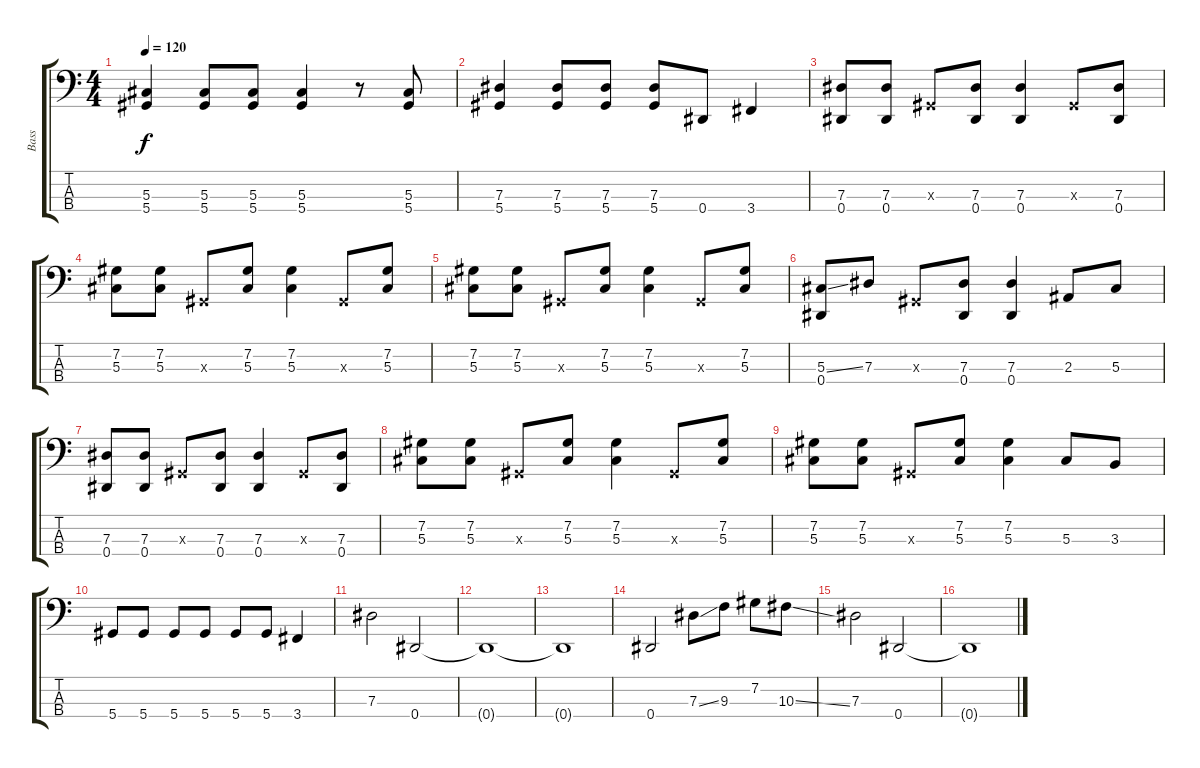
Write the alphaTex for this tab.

\track ("Bass" "Bass") {instrument electricbasspick}
\staff {score tabs}
\tuning (Gb2 Db2 Ab1 Eb1) {hide}
\ts (4 4)
\tempo 120
\clef f4
\ks c
(5.3 5.4).4{dy f} (5.3 5.4).8 (5.3 5.4).8 (5.3 5.4).4 r.8 (5.3 5.4).8 |
(7.3 5.4).4 (7.3 5.4).8 (7.3 5.4).8 (7.3 5.4).8 0.4.8 3.4.4 |
(7.3 0.4).8 (7.3 0.4).8 0.3{x}.8 (7.3 0.4).8 (7.3 0.4).4 0.3{x}.8 (7.3 0.4).8 |
(7.2 5.3).8 (7.2 5.3).8 0.3{x}.8 (7.2 5.3).8 (7.2 5.3).4 0.3{x}.8 (7.2 5.3).8 |
(7.2 5.3).8 (7.2 5.3).8 0.3{x}.8 (7.2 5.3).8 (7.2 5.3).4 0.3{x}.8 (7.2 5.3).8 |
(5.3{ss} 0.4).8 7.3.8 0.3{x}.8 (7.3 0.4).8 (7.3 0.4).4 2.3.8 5.3.8 |
(7.3 0.4).8 (7.3 0.4).8 0.3{x}.8 (7.3 0.4).8 (7.3 0.4).4 0.3{x}.8 (7.3 0.4).8 |
(7.2 5.3).8 (7.2 5.3).8 0.3{x}.8 (7.2 5.3).8 (7.2 5.3).4 0.3{x}.8 (7.2 5.3).8 |
(7.2 5.3).8 (7.2 5.3).8 0.3{x}.8 (7.2 5.3).8 (7.2 5.3).4 5.3.8 3.3.8 |
5.4.8 5.4.8 5.4.8 5.4.8 5.4.8 5.4.8 3.4.4 |
7.3.2 0.4.2 |
0.4{t}.1 |
0.4{t}.1 |
0.4.2 7.3{ss}.8 9.3.8 7.2.8 10.3{ss}.8 |
7.3.2 0.4.2 |
0.4{t}.1
